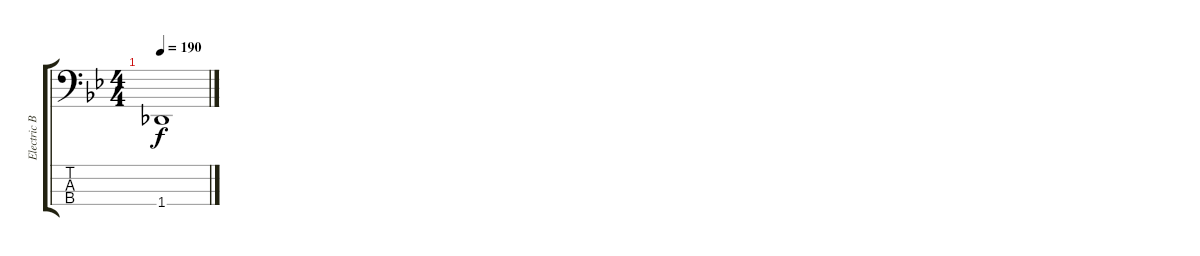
\track ("Electric Bass" "Electric B") {instrument electricbassfinger}
\staff {score tabs}
\tuning (F2 C2 G1 C1) {hide}
\ts (4 4)
\tempo 190
\clef f4
\ks bb
1.4{t}.1{dy f}
